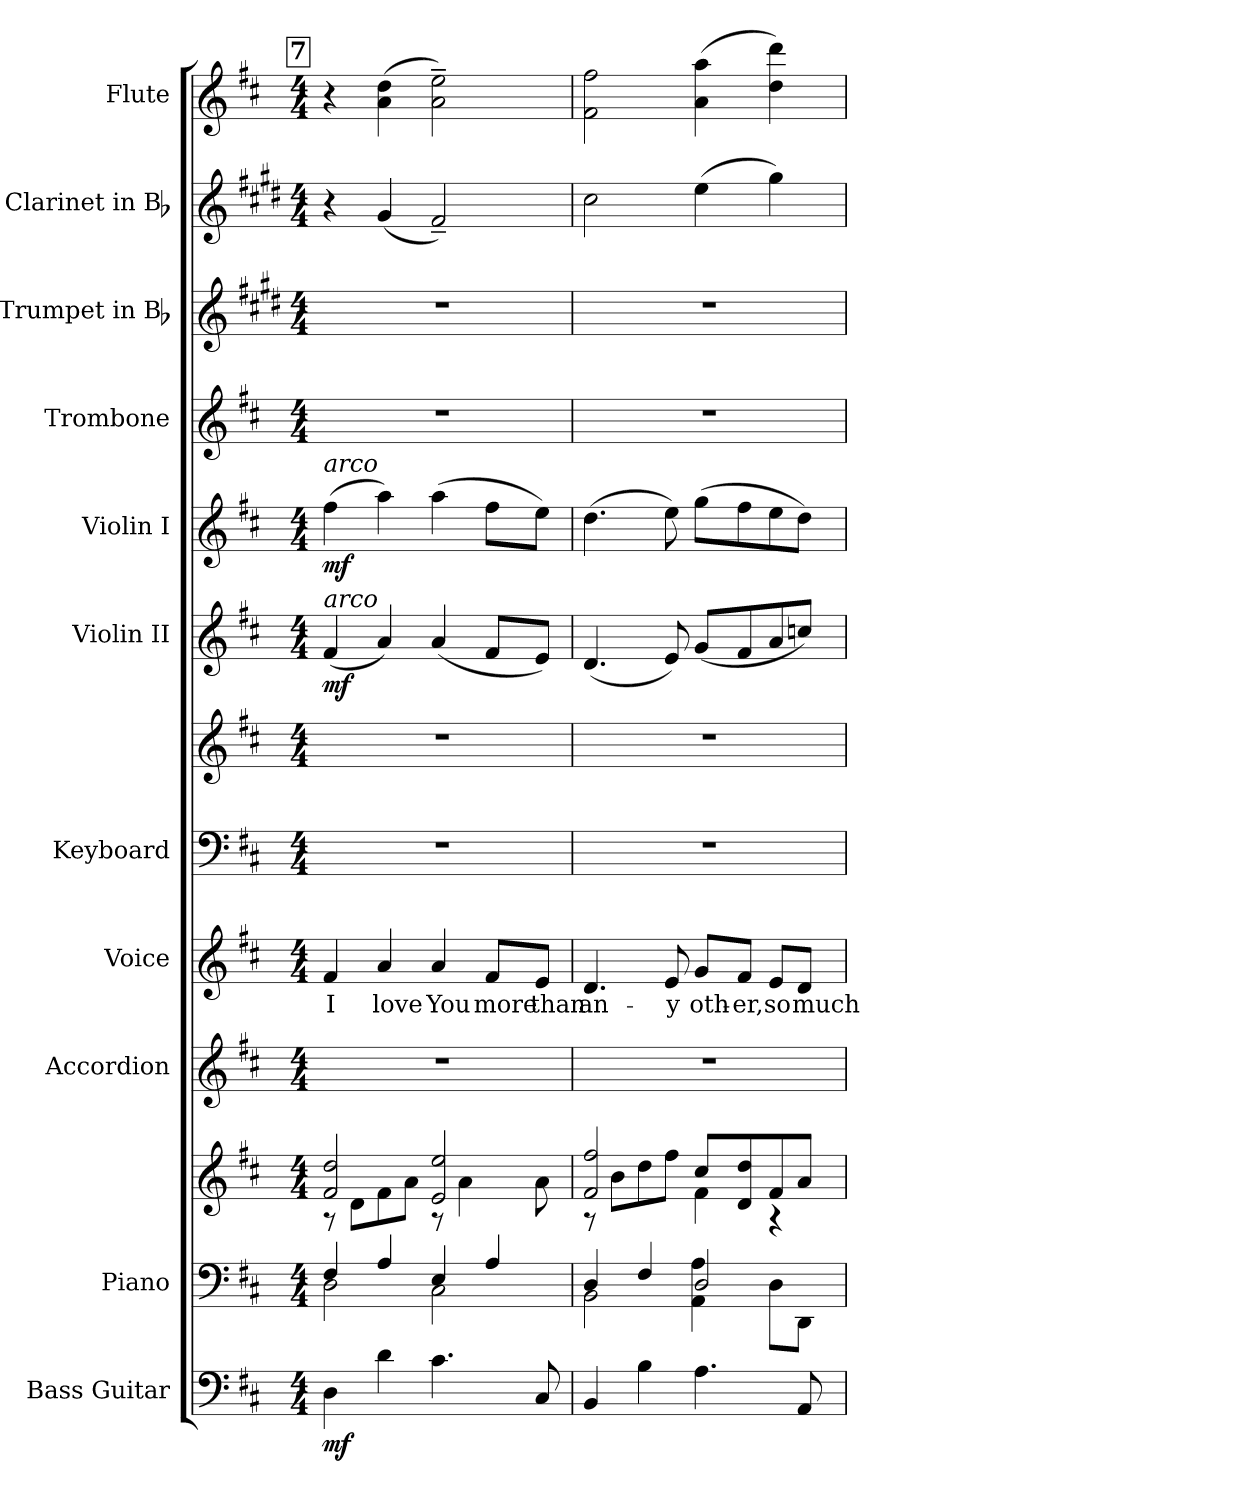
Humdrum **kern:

**kern	**dynam	**kern	**kern	**kern	**kern	**text	**kern	**kern	**kern	**dynam	**kern	**dynam	**kern	**kern	**kern	**kern
*part11	*part11	*part10	*part10	*part9	*part8	*part8	*part7	*part7	*part6	*part6	*part5	*part5	*part4	*part3	*part2	*part1
*staff13	*staff13	*staff12	*staff11	*staff10	*staff9	*staff9	*staff8	*staff7	*staff6	*staff6	*staff5	*staff5	*staff4	*staff3	*staff2	*staff1
*I"Bass Guitar	*	*I"Piano	*	*I"Accordion	*I"Voice	*	*I"Keyboard	*	*I"Violin II	*	*I"Violin I	*	*I"Trombone	*I"Trumpet in Bb	*I"Clarinet in Bb	*I"Flute
*I'Bass	*	*I'Pno.	*	*I'Accord.	*I'Voice	*	*I'Kbd.	*	*I'Vln. II	*	*I'Vln. I	*	*I'Tbn.	*I'Tpt.	*I'Cl.	*I'Fl.
*clefF4	*	*clefF4	*clefG2	*clefG2	*clefG2	*	*clefF4	*clefG2	*clefG2	*	*clefG2	*	*clefG2	*clefG2	*clefG2	*clefG2
*ITrd7c12	*	*	*	*	*	*	*	*	*	*	*	*	*ITrd8c14	*ITrd1c2	*ITrd1c2	*
*k[f#c#]	*	*k[f#c#]	*k[f#c#]	*k[f#c#]	*k[f#c#]	*	*k[f#c#]	*k[f#c#]	*k[f#c#]	*	*k[f#c#]	*	*k[f#c#]	*k[f#c#]	*k[f#c#]	*k[f#c#]
*b:	*	*b:	*b:	*b:	*b:	*	*b:	*b:	*b:	*	*b:	*	*b:	*b:	*b:	*b:
*M4/4	*	*M4/4	*M4/4	*M4/4	*M4/4	*	*M4/4	*M4/4	*M4/4	*	*M4/4	*	*M4/4	*M4/4	*M4/4	*M4/4
!!LO:REH:place=s1:color=#000000:enc=box:fs=7.5273:t=7
=31	=31	=31	=31	=31	=31	=31	=31	=31	=31	=31	=31	=31	=31	=31	=31	=31
*	*	*^	*^	*	*	*	*	*	*	*	*	*	*	*	*	*
!	!	!	!	!	!	!	!	!	!	!	!	!	!LO:TX:a:i:t=arco	!	!	!	!	!
!	!	!	!	!	!	!	!	!	!	!	!LO:TX:a:i:t=arco	!	!	!	!	!	!	!
!	!	!	!	!	!	!	!	!LO:LY:b:color=#000000	!	!	!	!	!	!	!	!	!	!
4DDi\	mf	4F#i/	2Di\	2f#i/ 2ddi	8r	1r	4f#i/	I	1r	1r	(4f#i/	mf	(4ff#i\	mf	1r	1r	4r	4r
.	.	.	.	.	8di\L	.	.	.	.	.	.	.	.	.	.	.	.	.
!	!	!	!	!	!	!	!	!LO:LY:b:color=#000000	!	!	!	!	!	!	!	!	!	!
4Di\	.	4Ai/	.	.	8f#i\	.	4ai/	love	.	.	4ai/)	.	4aai\)	.	.	.	(4f#i/	(4ai\ 4ddi
.	.	.	.	.	8ai\J	.	.	.	.	.	.	.	.	.	.	.	.	.
!	!	!	!	!	!	!	!	!LO:LY:b:color=#000000	!	!	!	!	!	!	!	!	!	!
4.C#i\	.	4Ei/	2C#i\	2ei/ 2eei	8r	.	4ai/	You	.	.	(4ai/	.	(4aai\	.	.	.	2e~i/)	2ai\~ 2eei~)
.	.	.	.	.	4ai\	.	.	.	.	.	.	.	.	.	.	.	.	.
!	!	!	!	!	!	!	!	!LO:LY:b:color=#000000	!	!	!	!	!	!	!	!	!	!
.	.	4Ai/	.	.	.	.	8f#i/L	more	.	.	8f#i/L	.	8ff#i\L	.	.	.	.	.
!	!	!	!	!	!	!	!	!LO:LY:b:color=#000000	!	!	!	!	!	!	!	!	!	!
8CC#i/	.	.	.	.	8ai\	.	8ei/J	than	.	.	8ei/J)	.	8eei\J)	.	.	.	.	.
=32	=32	=32	=32	=32	=32	=32	=32	=32	=32	=32	=32	=32	=32	=32	=32	=32	=32	=32
!	!	!	!	!	!	!	!	!LO:LY:b:color=#000000	!	!	!	!	!	!	!	!	!	!
4BBBi/	.	4Di/	2BBi\	2f#i/ 2ff#i	8r	1r	4.di/	an-	1r	1r	(4.di/	.	(4.ddi\	.	1r	1r	2bi\	2f#i\ 2ff#i
.	.	.	.	.	8bi\L	.	.	.	.	.	.	.	.	.	.	.	.	.
4BBi\	.	4F#i/	.	.	8ddi\	.	.	.	.	.	.	.	.	.	.	.	.	.
!	!	!	!	!	!	!	!	!LO:LY:b:color=#000000	!	!	!	!	!	!	!	!	!	!
.	.	.	.	.	8ff#i\J	.	8ei/	-y	.	.	8ei/)	.	8eei\)	.	.	.	.	.
!	!	!	!	!	!	!	!	!LO:LY:b:color=#000000	!	!	!	!	!	!	!	!	!	!
4.AAi\	.	2Di/	4AAi\ 4Ai	8cc#i/L	4f#i\	.	8gi/L	oth-	.	.	(8gi/L	.	(8ggi\L	.	.	.	(4ddi\	(4ai\ 4aai
!	!	!	!	!	!	!	!	!LO:LY:b:color=#000000	!	!	!	!	!	!	!	!	!	!
.	.	.	.	8di/ 8ddi	.	.	8f#i/J	-er,	.	.	8f#i/	.	8ff#i\	.	.	.	.	.
!	!	!	!	!	!	!	!	!LO:LY:b:color=#000000	!	!	!	!	!	!	!	!	!	!
.	.	.	8Di\L	8f#i/	4r	.	8ei/L	so	.	.	8ai/	.	8eei\	.	.	.	4ff#i\)	4ddi\ 4dddi)
!	!	!	!	!	!	!	!	!LO:LY:b:color=#000000	!	!	!	!	!	!	!	!	!	!
8AAAi/	.	.	8DDi\J	8ai/J	.	.	8di/J	much	.	.	8ccni/J)	.	8ddi\J)	.	.	.	.	.
*	*	*v	*v	*	*	*	*	*	*	*	*	*	*	*	*	*	*	*
*	*	*	*v	*v	*	*	*	*	*	*	*	*	*	*	*	*	*
=	=	=	=	=	=	=	=	=	=	=	=	=	=	=	=	=
*-	*-	*-	*-	*-	*-	*-	*-	*-	*-	*-	*-	*-	*-	*-	*-	*-
